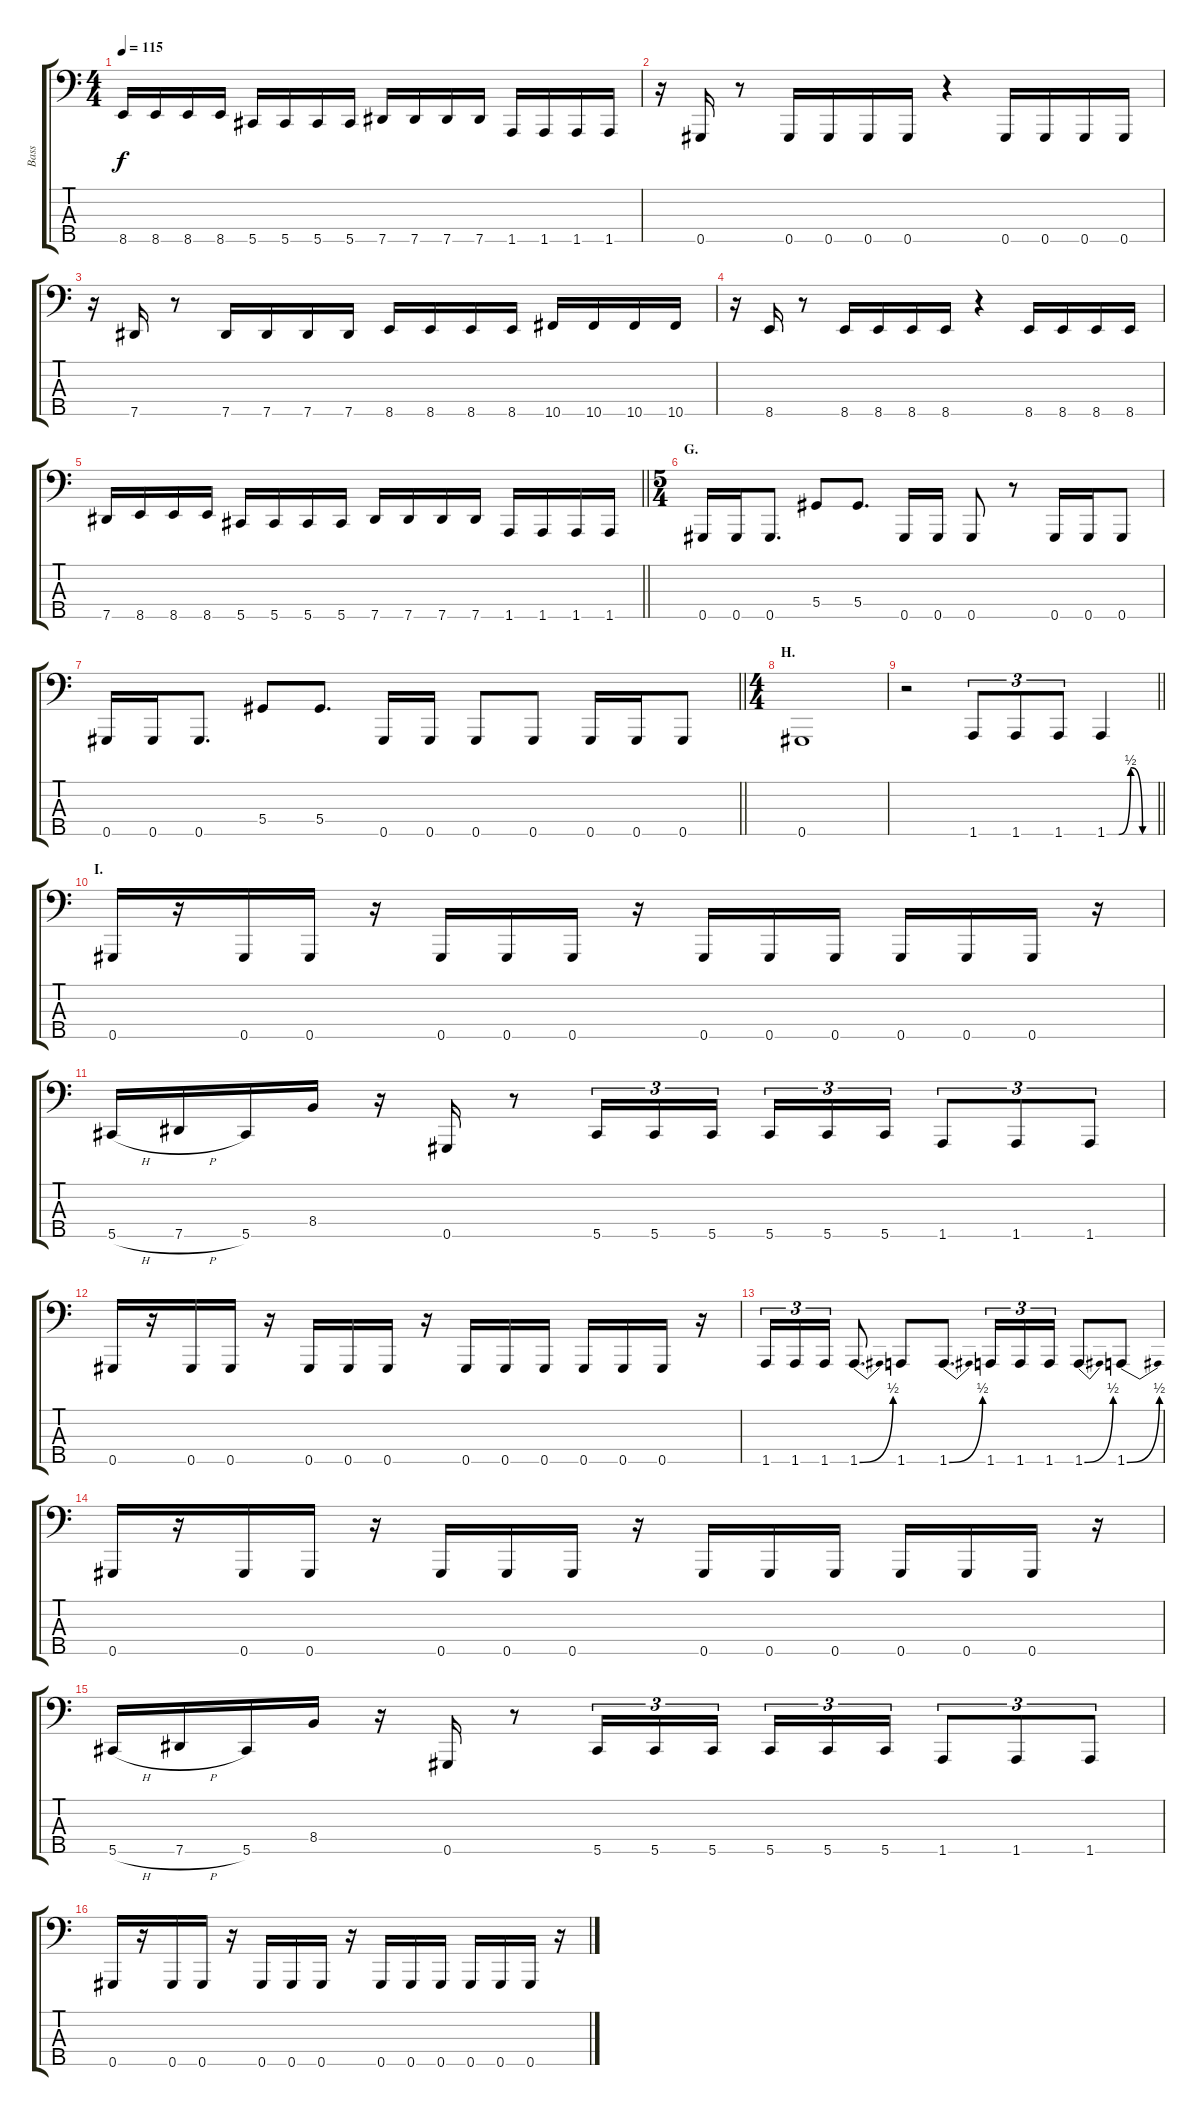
\track ("Bass" "Bass") {instrument electricbasspick}
\staff {score tabs}
\tuning (Gb2 Db2 Ab1 Eb1 Ab0) {hide}
\ts (4 4)
\tempo 115
\clef f4
\ks c
8.5.16{dy f} 8.5.16 8.5.16 8.5.16 5.5.16 5.5.16 5.5.16 5.5.16 7.5.16 7.5.16 7.5.16 7.5.16 1.5.16 1.5.16 1.5.16 1.5.16 |
r.16 0.5.16 r.8 0.5.16 0.5.16 0.5.16 0.5.16 r.4 0.5.16 0.5.16 0.5.16 0.5.16 |
r.16 7.5.16 r.8 7.5.16 7.5.16 7.5.16 7.5.16 8.5.16 8.5.16 8.5.16 8.5.16 10.5.16 10.5.16 10.5.16 10.5.16 |
r.16 8.5.16 r.8 8.5.16 8.5.16 8.5.16 8.5.16 r.4 8.5.16 8.5.16 8.5.16 8.5.16 |
\barLineRight lightlight
7.5.16 8.5.16 8.5.16 8.5.16 5.5.16 5.5.16 5.5.16 5.5.16 7.5.16 7.5.16 7.5.16 7.5.16 1.5.16 1.5.16 1.5.16 1.5.16 |
\ts (5 4)
\section ("" "G.")
0.5.16 0.5.16 0.5.8{d} 5.4.8 5.4.8{d} 0.5.16 0.5.16 0.5.8 r.8 0.5.16 0.5.16 0.5.8 |
\barLineRight lightlight
0.5.16 0.5.16 0.5.8{d} 5.4.8 5.4.8{d} 0.5.16 0.5.16 0.5.8 0.5.8 0.5.16 0.5.16 0.5.8 |
\ts (4 4)
\section ("" "H.")
0.5.1 |
\barLineRight lightlight
r.2 1.5.8{tu (3 2)} 1.5.8{tu (3 2)} 1.5.8{tu (3 2)} 1.5{be (custom 0 0 15 0 30 2 45 0 60 0)}.4 |
\section ("" "I.")
0.5.16 r.16 0.5.16 0.5.16 r.16 0.5.16 0.5.16 0.5.16 r.16 0.5.16 0.5.16 0.5.16 0.5.16 0.5.16 0.5.16 r.16 |
5.5{h}.16 7.5{h}.16 5.5.16 8.4.16 r.16 0.5.16 r.8 5.5.16{tu (3 2)} 5.5.16{tu (3 2)} 5.5.16{tu (3 2) beam splitsecondary} 5.5.16{tu (3 2)} 5.5.16{tu (3 2)} 5.5.16{tu (3 2)} 1.5.8{tu (3 2)} 1.5.8{tu (3 2)} 1.5.8{tu (3 2)} |
0.5.16 r.16 0.5.16 0.5.16 r.16 0.5.16 0.5.16 0.5.16 r.16 0.5.16 0.5.16 0.5.16 0.5.16 0.5.16 0.5.16 r.16 |
1.5.16{tu (3 2)} 1.5.16{tu (3 2)} 1.5.16{tu (3 2)} 1.5{be (bend 0 0 60 2)}.8{d} 1.5.8 1.5{be (bend 0 0 60 2)}.8{d} 1.5.16{tu (3 2)} 1.5.16{tu (3 2)} 1.5.16{tu (3 2)} 1.5{be (bend 0 0 60 2)}.8 1.5{be (bend 0 0 60 2)}.8 |
0.5.16 r.16 0.5.16 0.5.16 r.16 0.5.16 0.5.16 0.5.16 r.16 0.5.16 0.5.16 0.5.16 0.5.16 0.5.16 0.5.16 r.16 |
5.5{h}.16 7.5{h}.16 5.5.16 8.4.16 r.16 0.5.16 r.8 5.5.16{tu (3 2)} 5.5.16{tu (3 2)} 5.5.16{tu (3 2) beam splitsecondary} 5.5.16{tu (3 2)} 5.5.16{tu (3 2)} 5.5.16{tu (3 2)} 1.5.8{tu (3 2)} 1.5.8{tu (3 2)} 1.5.8{tu (3 2)} |
0.5.16 r.16 0.5.16 0.5.16 r.16 0.5.16 0.5.16 0.5.16 r.16 0.5.16 0.5.16 0.5.16 0.5.16 0.5.16 0.5.16 r.16
